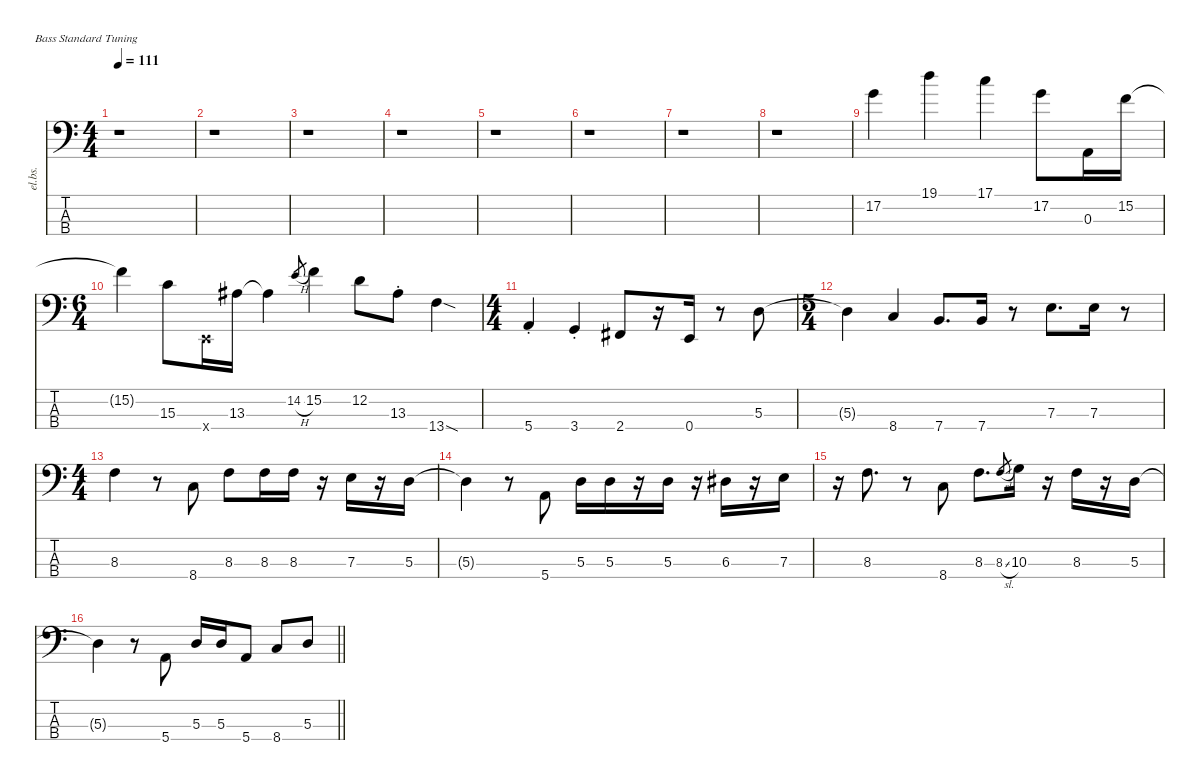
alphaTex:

\defaultSystemsLayout 4
\hideDynamics
\bracketExtendMode nobrackets
\track ("Electric Bass" "el.bs.") {instrument electricbassfinger}
\staff {score tabs}
\tuning (G2 D2 A1 E1)
\ts (4 4)
\tempo 111
\clef f4
\ks c
r.1{dy mf instrument electricbassfinger beam Down} |
r.1{beam Down} |
r.1{beam Down} |
r.1{beam Down} |
r.1{beam Down} |
r.1{beam Down} |
r.1{beam Down} |
r.1{beam Down} |
17.2.4{beam Down} 19.1.4{beam Down} 17.1.4{beam Down} 17.2.8{beam Down} 0.3.16{beam Down} 15.2.16{beam Down} |
\ts (6 4)
\beaming (8 6 6)
15.2{t}.4{beam Down} 15.3.8{beam Down} 0.4{x}.16{beam Down} 13.3{acc #}.16{beam Down} 13.3{t acc #}.4{beam Down} 14.2{h}.8{gr beam Up} 15.2.4{beam Down} 12.2.8{beam Down} 13.3{st acc #}.8{beam Down} 13.4{sod}.4{beam Down} |
\ts (4 4)
\beaming (8 2 2 2 2)
5.4{st}.4{beam Up} 3.4{st}.4{beam Up} 2.4{acc #}.8{beam Up} r.16{beam Up} 0.4.16{beam Up} r.8{beam Down} 5.3.8{beam Down} |
\ts (5 4)
\beaming (8 6 4)
5.3{t}.4{beam Down} 8.4.4{beam Up} 7.4.8{d beam Up} 7.4.16{beam Up} r.8{beam Down} 7.3.8{d beam Down} 7.3.16{beam Down} r.8{beam Down} |
\ts (4 4)
\beaming (8 2 2 2 2)
8.3.4{beam Down} r.8{beam Down} 8.4.8{beam Up} 8.3.8{beam Down} 8.3.16{beam Down} 8.3.16{beam Down} r.16{beam Down} 7.3.16{beam Down} r.16{beam Down} 5.3.16{beam Down} |
5.3{t}.4{beam Down} r.8{beam Down} 5.4.8{beam Up} 5.3.16{beam Down} 5.3.16{beam Down} r.16{beam Down} 5.3.16{beam Down} r.16{beam Down} 6.3{acc #}.16{beam Down} r.16{beam Down} 7.3.16{beam Down} |
r.16{beam Down} 8.3.8{d beam Down} r.8{beam Down} 8.4.8{beam Up} 8.3.8{d beam Down} 8.3{sl}.8{gr beam Up} 10.3.16{beam Down} r.16{beam Down} 8.3.16{beam Down} r.16{beam Down} 5.3.16{beam Down} |
\barLineRight lightlight
5.3{t}.4{beam Down} r.8{beam Down} 5.4.8{beam Up} 5.3.16{beam Up} 5.3.16{beam Up} 5.4.8{beam Up} 8.4.8{beam Up} 5.3.8{beam Up}
